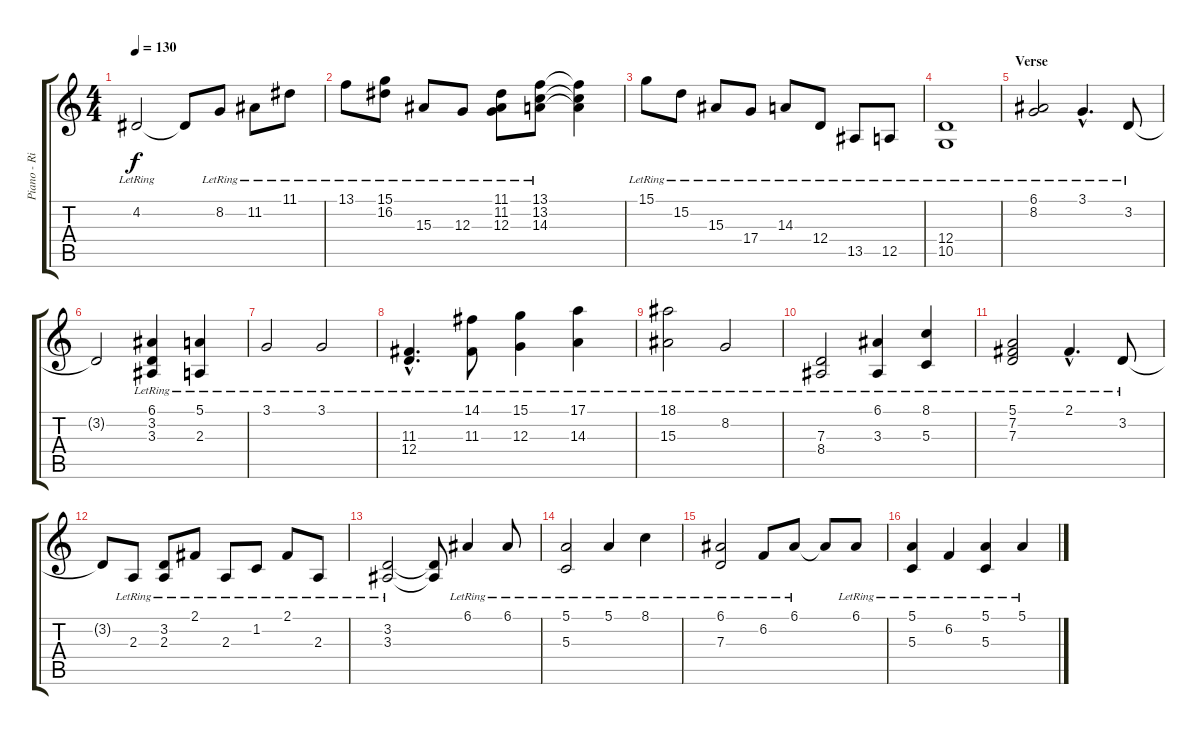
\track ("Piano - Right" "Piano - Ri") {instrument brightacousticpiano}
\staff {score tabs}
\tuning (E4 B3 G3 D3 A2 E2) {hide}
\ts (4 4)
\tempo 130
\clef g2
\ks c
4.2{lr}.2{dy f} 4.2{t}.8 8.2{lr}.8 11.2{lr}.8 11.1{lr}.8 |
13.1{lr}.8 (15.1{lr} 16.2{lr}).8 15.3{lr}.8 12.3{lr}.8 (11.1{lr} 11.2{lr} 12.3{lr}).8 (13.1{lr} 13.2{lr} 14.3{lr}).8 (13.1{t} 13.2{t} 14.3{t}).4 |
15.1{lr}.8 15.2{lr}.8 15.3{lr}.8 17.4{lr}.8 14.3{lr}.8 12.4{lr}.8 13.5{lr}.8 12.5{lr}.8 |
(12.4{lr} 10.5{lr}).1 |
\section ("" "Verse")
(6.1{lr} 8.2{lr}).2 3.1{hac lr}.4{d} 3.2{lr}.8 |
3.2{t}.2 (6.1{lr} 3.2{lr} 3.3{lr}).4 (5.1{lr} 2.3{lr}).4 |
3.1{lr}.2 3.1{lr}.2 |
(11.3{hac lr} 12.4{hac lr}).4{d} (14.1{lr} 11.3{lr}).8 (15.1{lr} 12.3{lr}).4 (17.1{lr} 14.3{lr}).4 |
(18.1{lr} 15.3{lr}).2 8.2{lr}.2 |
(7.3{lr} 8.4{lr}).2 (6.1{lr} 3.3{lr}).4 (8.1{lr} 5.3{lr}).4 |
(5.1{lr} 7.2{lr} 7.3{lr}).2 2.1{hac lr}.4{d} 3.2{lr}.8 |
3.2{t}.8 2.3{lr}.8 (3.2{lr} 2.3{lr}).8 2.1{lr}.8 2.3{lr}.8 1.2{lr}.8 2.1{lr}.8 2.3{lr}.8 |
\section ("" "")
(3.2{lr} 3.3{lr}).2 (3.2{t} 3.3{t}).8 6.1{lr}.4 6.1{lr}.8 |
(5.1{lr} 5.3{lr}).2 5.1{lr}.4 8.1{lr}.4 |
(6.1{lr} 7.3{lr}).2 6.2{lr}.8 6.1{lr}.8 6.1{t}.8 6.1{lr}.8 |
(5.1{lr} 5.3{lr}).4 6.2{lr}.4 (5.1{lr} 5.3{lr}).4 5.1{lr}.4
